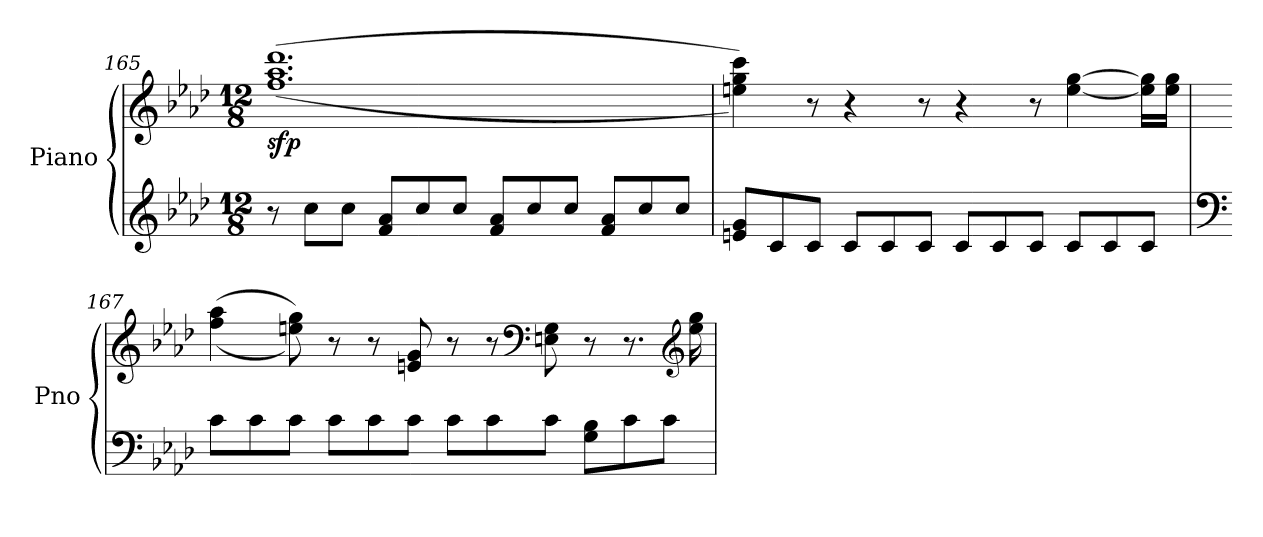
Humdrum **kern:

**kern	**kern	**dynam
*part1	*part1	*part1
*staff2	*staff1	*staff1/2
*I"Piano	*	*
*I'Pno	*	*
*clefG2	*clefG2	*
*k[b-e-a-d-]	*k[b-e-a-d-]	*
*M12/8	*M12/8	*
=165	=165	=165
!	!	!LO:DY:b
8r	((1.ff 1.aa- 1.ddd-	sfp
8cc\L	.	.
8cc\J	.	.
8f/ 8a-/L	.	.
8cc/	.	.
8cc/J	.	.
8f/ 8a-/L	.	.
8cc/	.	.
8cc/J	.	.
8f/ 8a-/L	.	.
8cc/	.	.
8cc/J	.	.
=166	=166	=166
8en/ 8g/L	4een\ 4gg\ 4ccc\))	.
8c/	.	.
8c/J	8r	.
8c/L	4r	.
8c/	.	.
8c/J	8r	.
8c/L	4r	.
8c/	.	.
8c/J	8r	.
8c/L	[4ee\ [4gg\	.
8c/	.	.
8c/J	16ee\] 16gg\]LL	.
.	16ee\ 16gg\JJ	.
!!LO:LB:g=z
=167	=167	=167
*clefF4	*	*
8c\L	((4ff\ 4aa-\	.
8c\	.	.
8c\J	8een\ 8gg\))	.
8c\L	8r	.
8c\	8r	.
8c\J	8en/ 8g/	.
8c\L	8r	.
8c\	8r	.
*	*clefF4	*
8c\J	8En\ 8G\	.
8G\ 8B-\L	8r	.
8c\	8.r	.
8c\J	.	.
*	*clefG2	*
.	16ee\ 16gg\	.
=	=	=
*-	*-	*-
